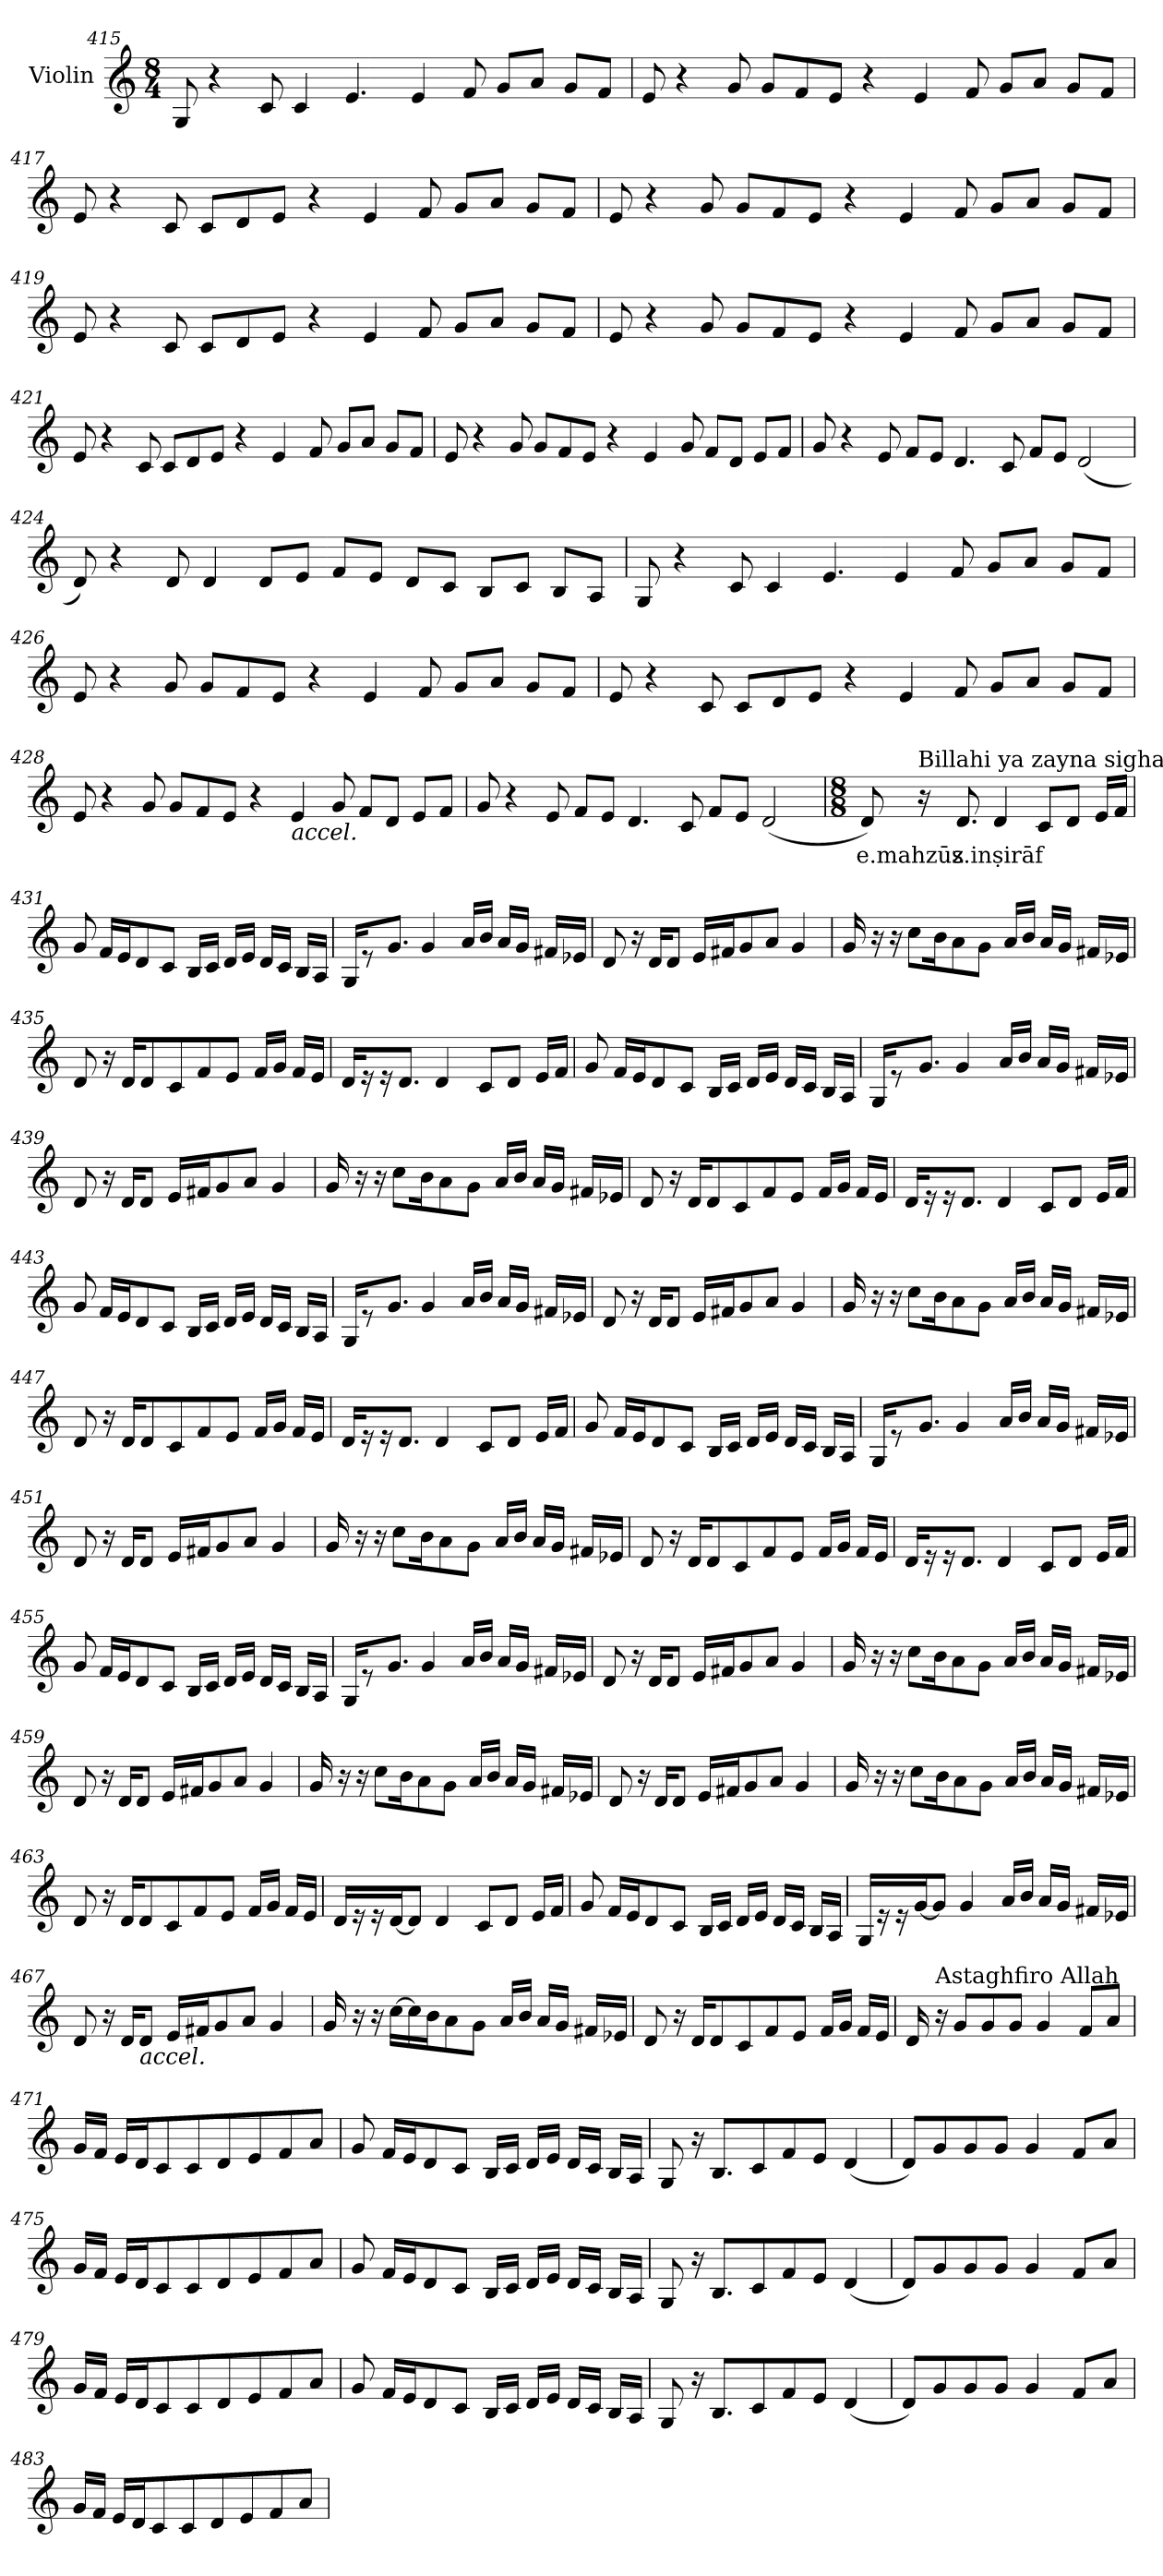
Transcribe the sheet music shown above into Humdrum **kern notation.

**kern	**text
*part1	*part1
*staff1	*staff1
*I"Violin	*
*clefG2	*
*k[]	*
*M8/4	*
=415	=415
8G/	.
4r	.
8c/	.
4c/	.
4.e/	.
4e/	.
8f/	.
8g/L	.
8a/J	.
8g/L	.
8f/J	.
!!LO:PB:g=z
=416	=416
8e/	.
4r	.
8g/	.
8g/L	.
8f/	.
8e/J	.
4r	.
4e/	.
8f/	.
8g/L	.
8a/J	.
8g/L	.
8f/J	.
=417	=417
8e/	.
4r	.
8c/	.
8c/L	.
8d/	.
8e/J	.
4r	.
4e/	.
8f/	.
8g/L	.
8a/J	.
8g/L	.
8f/J	.
!!LO:LB:g=z
=418	=418
8e/	.
4r	.
8g/	.
8g/L	.
8f/	.
8e/J	.
4r	.
4e/	.
8f/	.
8g/L	.
8a/J	.
8g/L	.
8f/J	.
=419	=419
8e/	.
4r	.
8c/	.
8c/L	.
8d/	.
8e/J	.
4r	.
4e/	.
8f/	.
8g/L	.
8a/J	.
8g/L	.
8f/J	.
!!LO:LB:g=z
=420	=420
8e/	.
4r	.
8g/	.
8g/L	.
8f/	.
8e/J	.
4r	.
4e/	.
8f/	.
8g/L	.
8a/J	.
8g/L	.
8f/J	.
=421	=421
8e/	.
4r	.
8c/	.
8c/L	.
8d/	.
8e/J	.
4r	.
4e/	.
8f/	.
8g/L	.
8a/J	.
8g/L	.
8f/J	.
!!LO:LB:g=z
=422	=422
8e/	.
4r	.
8g/	.
8g/L	.
8f/	.
8e/J	.
4r	.
4e/	.
8g/	.
8f/L	.
8d/J	.
8e/L	.
8f/J	.
=423	=423
8g/	.
4r	.
8e/	.
8f/L	.
8e/J	.
4.d/	.
8c/	.
8f/L	.
8e/J	.
(<2d/	.
!!LO:LB:g=z
=424	=424
8d/)	.
4r	.
8d/	.
4d/	.
8d/L	.
8e/J	.
8f/L	.
8e/J	.
8d/L	.
8c/J	.
8B/L	.
8c/J	.
8B/L	.
8A/J	.
=425	=425
8G/	.
4r	.
8c/	.
4c/	.
4.e/	.
4e/	.
8f/	.
8g/L	.
8a/J	.
8g/L	.
8f/J	.
!!LO:LB:g=z
=426	=426
8e/	.
4r	.
8g/	.
8g/L	.
8f/	.
8e/J	.
4r	.
4e/	.
8f/	.
8g/L	.
8a/J	.
8g/L	.
8f/J	.
=427	=427
8e/	.
4r	.
8c/	.
8c/L	.
8d/	.
8e/J	.
4r	.
4e/	.
8f/	.
8g/L	.
8a/J	.
8g/L	.
8f/J	.
!!LO:LB:g=z
=428	=428
8e/	.
4r	.
8g/	.
8g/L	.
8f/	.
8e/J	.
4r	.
!LO:TX:b:i:t=accel.	!
4e/	.
8g/	.
8f/L	.
8d/J	.
8e/L	.
8f/J	.
=429	=429
8g/	.
4r	.
8e/	.
8f/L	.
8e/J	.
4.d/	.
8c/	.
8f/L	.
8e/J	.
(<2d/	.
=430	=430
*M8/8	*
*MM70	*
!	!LO:LY:b
8d/)	e.mahzūz
!LO:TX:a:t=Billahi ya zayna sighar	!
16r	.
!	!LO:LY:b
8.d/	s.inṣirāf
4d/	.
8c/L	.
8d/J	.
16e/LL	.
16f/JJ	.
!!LO:LB:g=z
=431	=431
8g/	.
16f/LL	.
16e/J	.
8d/	.
8c/J	.
16B/LL	.
16c/JJ	.
16d/LL	.
16e/JJ	.
16d/LL	.
16c/JJ	.
16B/LL	.
16A/JJ	.
=432	=432
16G/KL	.
8r	.
8.g/J	.
4g/	.
16a/LL	.
16b/JJ	.
16a/LL	.
16g/JJ	.
16f#X/LL	.
16e-X/JJ	.
=433	=433
8d/	.
16r	.
16d/KL	.
8d/J	.
16e/LL	.
16f#X/J	.
8g/	.
8a/J	.
4g/	.
!!LO:PB:g=z
=434	=434
16g/	.
16r	.
16r	.
8cc\L	.
16b\K	.
8a\	.
8g\J	.
16a/LL	.
16b/JJ	.
16a/LL	.
16g/JJ	.
16f#X/LL	.
16e-X/JJ	.
=435	=435
8d/	.
16r	.
16d/KL	.
8d/	.
8c/	.
8f/	.
8e/J	.
16f/LL	.
16g/JJ	.
16f/LL	.
16e/JJ	.
=436	=436
16d/KL	.
16r	.
16r	.
8.d/J	.
4d/	.
8c/L	.
8d/J	.
16e/LL	.
16f/JJ	.
!!LO:LB:g=z
=437	=437
8g/	.
16f/LL	.
16e/J	.
8d/	.
8c/J	.
16B/LL	.
16c/JJ	.
16d/LL	.
16e/JJ	.
16d/LL	.
16c/JJ	.
16B/LL	.
16A/JJ	.
=438	=438
16G/KL	.
8r	.
8.g/J	.
4g/	.
16a/LL	.
16b/JJ	.
16a/LL	.
16g/JJ	.
16f#X/LL	.
16e-X/JJ	.
=439	=439
8d/	.
16r	.
16d/KL	.
8d/J	.
16e/LL	.
16f#X/J	.
8g/	.
8a/J	.
4g/	.
!!LO:LB:g=z
=440	=440
16g/	.
16r	.
16r	.
8cc\L	.
16b\K	.
8a\	.
8g\J	.
16a/LL	.
16b/JJ	.
16a/LL	.
16g/JJ	.
16f#X/LL	.
16e-X/JJ	.
=441	=441
8d/	.
16r	.
16d/KL	.
8d/	.
8c/	.
8f/	.
8e/J	.
16f/LL	.
16g/JJ	.
16f/LL	.
16e/JJ	.
=442	=442
16d/KL	.
16r	.
16r	.
8.d/J	.
4d/	.
8c/L	.
8d/J	.
16e/LL	.
16f/JJ	.
!!LO:LB:g=z
=443	=443
8g/	.
16f/LL	.
16e/J	.
8d/	.
8c/J	.
16B/LL	.
16c/JJ	.
16d/LL	.
16e/JJ	.
16d/LL	.
16c/JJ	.
16B/LL	.
16A/JJ	.
=444	=444
16G/KL	.
8r	.
8.g/J	.
4g/	.
16a/LL	.
16b/JJ	.
16a/LL	.
16g/JJ	.
16f#X/LL	.
16e-X/JJ	.
=445	=445
8d/	.
16r	.
16d/KL	.
8d/J	.
16e/LL	.
16f#X/J	.
8g/	.
8a/J	.
4g/	.
!!LO:LB:g=z
=446	=446
16g/	.
16r	.
16r	.
8cc\L	.
16b\K	.
8a\	.
8g\J	.
16a/LL	.
16b/JJ	.
16a/LL	.
16g/JJ	.
16f#X/LL	.
16e-X/JJ	.
=447	=447
8d/	.
16r	.
16d/KL	.
8d/	.
8c/	.
8f/	.
8e/J	.
16f/LL	.
16g/JJ	.
16f/LL	.
16e/JJ	.
=448	=448
16d/KL	.
16r	.
16r	.
8.d/J	.
4d/	.
8c/L	.
8d/J	.
16e/LL	.
16f/JJ	.
!!LO:LB:g=z
=449	=449
8g/	.
16f/LL	.
16e/J	.
8d/	.
8c/J	.
16B/LL	.
16c/JJ	.
16d/LL	.
16e/JJ	.
16d/LL	.
16c/JJ	.
16B/LL	.
16A/JJ	.
=450	=450
16G/KL	.
8r	.
8.g/J	.
4g/	.
16a/LL	.
16b/JJ	.
16a/LL	.
16g/JJ	.
16f#X/LL	.
16e-X/JJ	.
=451	=451
8d/	.
16r	.
16d/KL	.
8d/J	.
16e/LL	.
16f#X/J	.
8g/	.
8a/J	.
4g/	.
!!LO:LB:g=z
=452	=452
16g/	.
16r	.
16r	.
8cc\L	.
16b\K	.
8a\	.
8g\J	.
16a/LL	.
16b/JJ	.
16a/LL	.
16g/JJ	.
16f#X/LL	.
16e-X/JJ	.
=453	=453
8d/	.
16r	.
16d/KL	.
8d/	.
8c/	.
8f/	.
8e/J	.
16f/LL	.
16g/JJ	.
16f/LL	.
16e/JJ	.
=454	=454
16d/KL	.
16r	.
16r	.
8.d/J	.
4d/	.
8c/L	.
8d/J	.
16e/LL	.
16f/JJ	.
!!LO:LB:g=z
=455	=455
8g/	.
16f/LL	.
16e/J	.
8d/	.
8c/J	.
16B/LL	.
16c/JJ	.
16d/LL	.
16e/JJ	.
16d/LL	.
16c/JJ	.
16B/LL	.
16A/JJ	.
=456	=456
16G/KL	.
8r	.
8.g/J	.
4g/	.
16a/LL	.
16b/JJ	.
16a/LL	.
16g/JJ	.
16f#X/LL	.
16e-X/JJ	.
=457	=457
8d/	.
16r	.
16d/KL	.
8d/J	.
16e/LL	.
16f#X/J	.
8g/	.
8a/J	.
4g/	.
!!LO:PB:g=z
=458	=458
16g/	.
16r	.
16r	.
8cc\L	.
16b\K	.
8a\	.
8g\J	.
16a/LL	.
16b/JJ	.
16a/LL	.
16g/JJ	.
16f#X/LL	.
16e-X/JJ	.
=459	=459
8d/	.
16r	.
16d/KL	.
8d/J	.
16e/LL	.
16f#X/J	.
8g/	.
8a/J	.
4g/	.
=460	=460
16g/	.
16r	.
16r	.
8cc\L	.
16b\K	.
8a\	.
8g\J	.
16a/LL	.
16b/JJ	.
16a/LL	.
16g/JJ	.
16f#X/LL	.
16e-X/JJ	.
!!LO:LB:g=z
=461	=461
8d/	.
16r	.
16d/KL	.
8d/J	.
16e/LL	.
16f#X/J	.
8g/	.
8a/J	.
4g/	.
=462	=462
16g/	.
16r	.
16r	.
8cc\L	.
16b\K	.
8a\	.
8g\J	.
16a/LL	.
16b/JJ	.
16a/LL	.
16g/JJ	.
16f#X/LL	.
16e-X/JJ	.
=463	=463
8d/	.
16r	.
16d/KL	.
8d/	.
8c/	.
8f/	.
8e/J	.
16f/LL	.
16g/JJ	.
16f/LL	.
16e/JJ	.
!!LO:LB:g=z
=464	=464
16d/LL	.
16r	.
16r	.
[16d/J	.
8d/J]	.
4d/	.
8c/L	.
8d/J	.
16e/LL	.
16f/JJ	.
=465	=465
8g/	.
16f/LL	.
16e/J	.
8d/	.
8c/J	.
16B/LL	.
16c/JJ	.
16d/LL	.
16e/JJ	.
16d/LL	.
16c/JJ	.
16B/LL	.
16A/JJ	.
=466	=466
16G/LL	.
16r	.
16r	.
[16g/J	.
8g/J]	.
4g/	.
16a/LL	.
16b/JJ	.
16a/LL	.
16g/JJ	.
16f#X/LL	.
16e-X/JJ	.
!!LO:LB:g=z
=467	=467
8d/	.
16r	.
16d/KL	.
!LO:TX:b:i:t=accel.	!
8d/J	.
16e/LL	.
16f#X/J	.
8g/	.
8a/J	.
4g/	.
=468	=468
16g/	.
16r	.
16r	.
[16cc\LL	.
16cc\]	.
16b\J	.
8a\	.
8g\J	.
16a/LL	.
16b/JJ	.
16a/LL	.
16g/JJ	.
16f#X/LL	.
16e-X/JJ	.
=469	=469
8d/	.
16r	.
16d/KL	.
8d/	.
8c/	.
8f/	.
8e/J	.
16f/LL	.
16g/JJ	.
16f/LL	.
16e/JJ	.
!!LO:LB:g=z
=470	=470
*MM90	*
16d/	.
!LO:TX:a:t=Astaghfiro Allah	!
16r	.
8g/L	.
8g/	.
8g/J	.
4g/	.
8f/L	.
8a/J	.
=471	=471
16g/LL	.
16f/JJ	.
16e/LL	.
16d/J	.
8c/	.
8c/	.
8d/	.
8e/	.
8f/	.
8a/J	.
=472	=472
8g/	.
16f/LL	.
16e/J	.
8d/	.
8c/J	.
16B/LL	.
16c/JJ	.
16d/LL	.
16e/JJ	.
16d/LL	.
16c/JJ	.
16B/LL	.
16A/JJ	.
!!LO:LB:g=z
=473	=473
8G/	.
16r	.
8.B/L	.
8c/	.
8f/	.
8e/J	.
(<4d/	.
=474	=474
8d/L)	.
8g/	.
8g/	.
8g/J	.
4g/	.
8f/L	.
8a/J	.
=475	=475
16g/LL	.
16f/JJ	.
16e/LL	.
16d/J	.
8c/	.
8c/	.
8d/	.
8e/	.
8f/	.
8a/J	.
!!LO:LB:g=z
=476	=476
8g/	.
16f/LL	.
16e/J	.
8d/	.
8c/J	.
16B/LL	.
16c/JJ	.
16d/LL	.
16e/JJ	.
16d/LL	.
16c/JJ	.
16B/LL	.
16A/JJ	.
=477	=477
8G/	.
16r	.
8.B/L	.
8c/	.
8f/	.
8e/J	.
(<4d/	.
=478	=478
8d/L)	.
8g/	.
8g/	.
8g/J	.
4g/	.
8f/L	.
8a/J	.
!!LO:PB:g=z
=479	=479
16g/LL	.
16f/JJ	.
16e/LL	.
16d/J	.
8c/	.
8c/	.
8d/	.
8e/	.
8f/	.
8a/J	.
=480	=480
8g/	.
16f/LL	.
16e/J	.
8d/	.
8c/J	.
16B/LL	.
16c/JJ	.
16d/LL	.
16e/JJ	.
16d/LL	.
16c/JJ	.
16B/LL	.
16A/JJ	.
=481	=481
8G/	.
16r	.
8.B/L	.
8c/	.
8f/	.
8e/J	.
(<4d/	.
!!LO:PB:g=z
=482	=482
8d/L)	.
8g/	.
8g/	.
8g/J	.
4g/	.
8f/L	.
8a/J	.
=483	=483
16g/LL	.
16f/JJ	.
16e/LL	.
16d/J	.
8c/	.
8c/	.
8d/	.
8e/	.
8f/	.
8a/J	.
=	=
*-	*-
